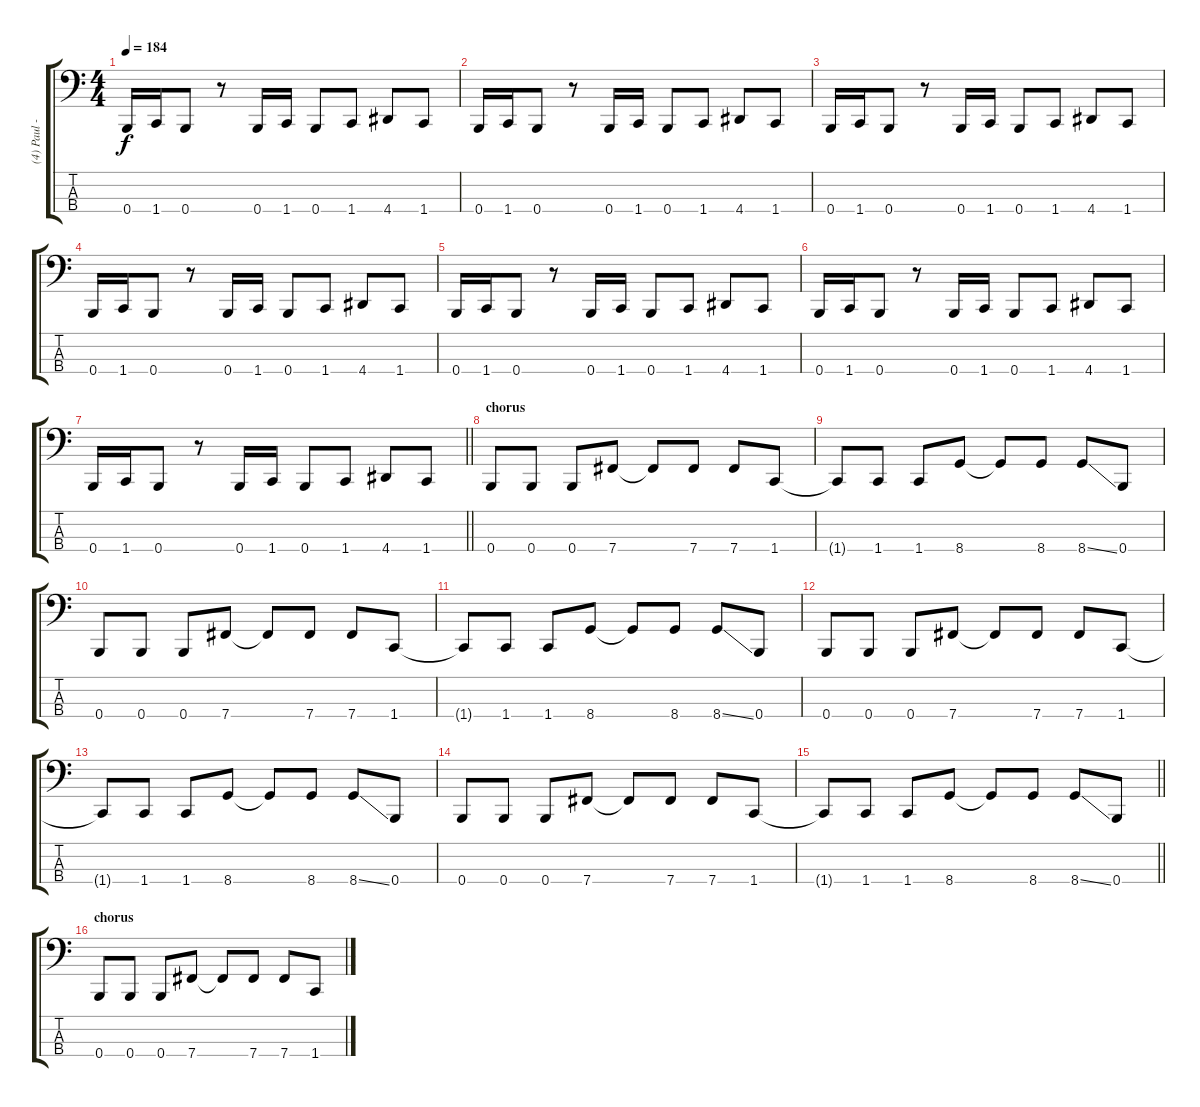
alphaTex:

\track ("(4) Paul - bass" "(4) Paul -") {instrument electricbasspick}
\staff {score tabs}
\tuning (E2 B1 Gb1 B0) {hide}
\ts (4 4)
\tempo 184
\clef f4
\ks c
0.4.16{dy f} 1.4.16 0.4.8 r.8 0.4.16 1.4.16 0.4.8 1.4.8 4.4.8 1.4.8 |
0.4.16 1.4.16 0.4.8 r.8 0.4.16 1.4.16 0.4.8 1.4.8 4.4.8 1.4.8 |
0.4.16 1.4.16 0.4.8 r.8 0.4.16 1.4.16 0.4.8 1.4.8 4.4.8 1.4.8 |
0.4.16 1.4.16 0.4.8 r.8 0.4.16 1.4.16 0.4.8 1.4.8 4.4.8 1.4.8 |
0.4.16 1.4.16 0.4.8 r.8 0.4.16 1.4.16 0.4.8 1.4.8 4.4.8 1.4.8 |
0.4.16 1.4.16 0.4.8 r.8 0.4.16 1.4.16 0.4.8 1.4.8 4.4.8 1.4.8 |
\barLineRight lightlight
0.4.16 1.4.16 0.4.8 r.8 0.4.16 1.4.16 0.4.8 1.4.8 4.4.8 1.4.8 |
\section ("" "chorus")
0.4.8 0.4.8 0.4.8 7.4.8 7.4{t}.8 7.4.8 7.4.8 1.4.8 |
1.4{t}.8 1.4.8 1.4.8 8.4.8 8.4{t}.8 8.4.8 8.4{ss}.8 0.4.8 |
0.4.8 0.4.8 0.4.8 7.4.8 7.4{t}.8 7.4.8 7.4.8 1.4.8 |
1.4{t}.8 1.4.8 1.4.8 8.4.8 8.4{t}.8 8.4.8 8.4{ss}.8 0.4.8 |
0.4.8 0.4.8 0.4.8 7.4.8 7.4{t}.8 7.4.8 7.4.8 1.4.8 |
1.4{t}.8 1.4.8 1.4.8 8.4.8 8.4{t}.8 8.4.8 8.4{ss}.8 0.4.8 |
0.4.8 0.4.8 0.4.8 7.4.8 7.4{t}.8 7.4.8 7.4.8 1.4.8 |
\barLineRight lightlight
1.4{t}.8 1.4.8 1.4.8 8.4.8 8.4{t}.8 8.4.8 8.4{ss}.8 0.4.8 |
\section ("" "chorus")
0.4.8 0.4.8 0.4.8 7.4.8 7.4{t}.8 7.4.8 7.4.8 1.4.8
